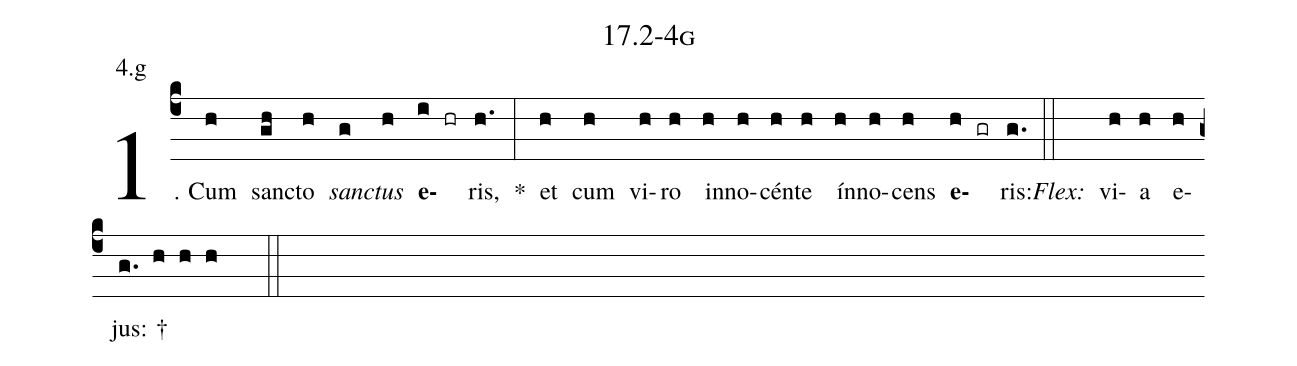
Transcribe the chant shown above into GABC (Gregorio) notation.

name: 17.2-4g;
annotation: 4.g;
%%
(c4)1. Cum(h) sanc(gh)to(h) <i>sanc</i>(g)<i>tus</i>(h) <b>e</b>(i hr)ris,(h.) *(:) et(h) cum(h) vi(h)ro(h) in(h)no(h)cén(h)te(h) ín(h)no(h)cens(h) <b>e</b>(h gr)ris:(g.) (::)
<i>Flex:</i>()  vi(h)a(h) e(h)jus: †(g. h h h  ::)
